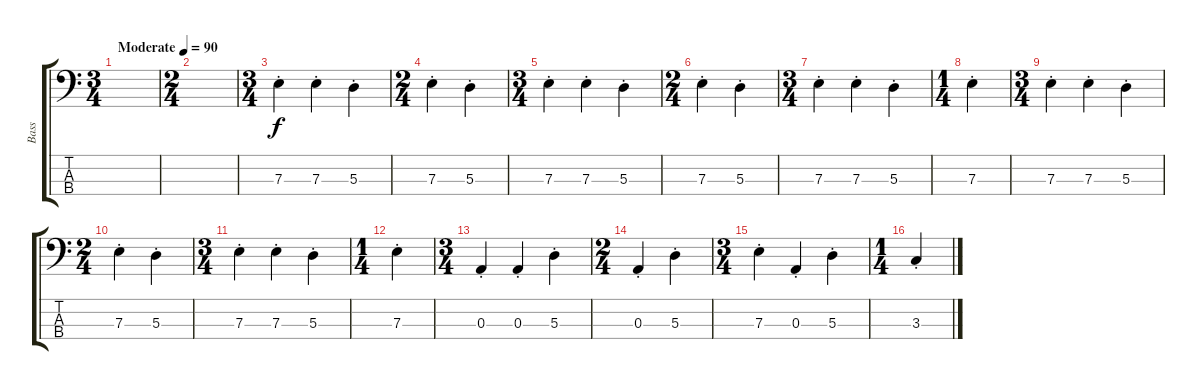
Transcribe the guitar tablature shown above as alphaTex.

\track ("Bass" "Bass") {instrument electricbassfinger}
\staff {score tabs}
\tuning (G2 D2 A1 E1) {hide}
\ts (3 4)
\tempo (90 "Moderate")
\clef f4
\ks c
|
\ts (2 4)
|
\ts (3 4)
7.3{st}.4 7.3{st}.4 5.3{st}.4 |
\ts (2 4)
7.3{st}.4 5.3{st}.4 |
\ts (3 4)
7.3{st}.4 7.3{st}.4 5.3{st}.4 |
\ts (2 4)
7.3{st}.4 5.3{st}.4 |
\ts (3 4)
7.3{st}.4 7.3{st}.4 5.3{st}.4 |
\ts (1 4)
7.3{st}.4 |
\ts (3 4)
7.3{st}.4 7.3{st}.4 5.3{st}.4 |
\ts (2 4)
7.3{st}.4 5.3{st}.4 |
\ts (3 4)
7.3{st}.4 7.3{st}.4 5.3{st}.4 |
\ts (1 4)
7.3{st}.4 |
\ts (3 4)
0.3{st}.4 0.3{st}.4 5.3{st}.4 |
\ts (2 4)
0.3{st}.4 5.3{st}.4 |
\ts (3 4)
7.3{st}.4 0.3{st}.4 5.3{st}.4 |
\ts (1 4)
3.3{st}.4
